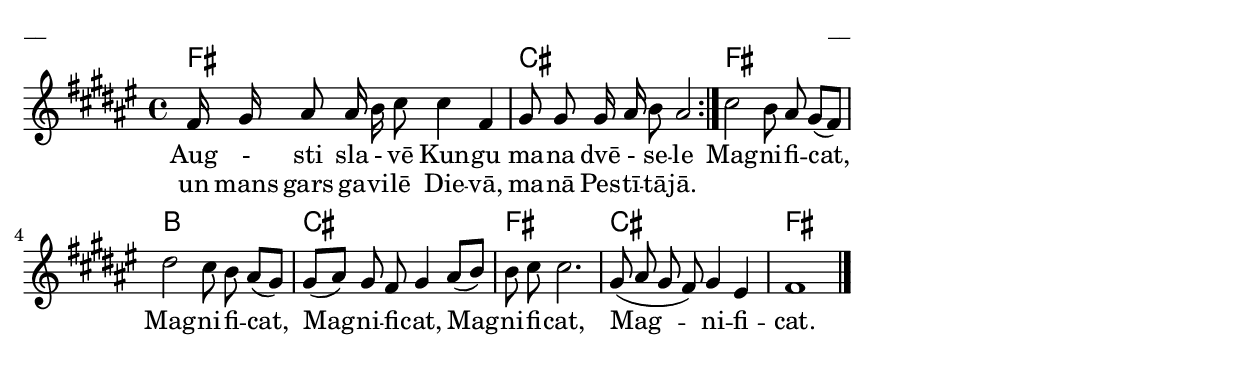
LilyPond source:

\version "2.13.18"


\paper {
line-width = 14\cm
left-margin = 0.4\cm
between-system-padding = 0.1\cm
between-system-space = 0.1\cm
}

\layout {
indent = #0
ragged-last = ##f
}

chordsA = \chordmode {
fis1 cis fis b cis fis cis fis
}

voiceA = \relative c'{
\clef "treble"
\key fis \major
\time 4/4

\repeat volta 2 { fis16 gis ais8 ais16 b cis8 cis4 fis, | gis8 gis gis16 ais b8 ais2 }
cis b8 ais gis [(fis]) | dis'2 cis8 b ais [(gis]) | gis [(ais]) gis fis gis4 ais8 [(b]) | b cis cis2. | gis8 (ais gis fis) gis4 eis | fis1 \bar "|."
}

lyricA = \lyricmode {
Aug - sti sla - vē Kun -- gu ma -- na dvē - se -- le Mag -- ni -- fi -- cat, Mag -- ni -- fi -- cat, Mag -- ni -- fi -- cat, Mag -- ni -- fi -- cat, Mag -- ni -- fi -- cat.
}
lyricB = \lyricmode {
un mans gars ga -- vi -- lē Die -- vā, ma -- nā Pes -- tī -- tā -- jā.
}

fullScore = <<
\new ChordNames { \chordsA }
\new Staff {
<<
\new Voice = "voiceA" { \oneVoice \autoBeamOff \voiceA }
\lyricsto "voiceA" \new Lyrics \lyricA
\lyricsto "voiceA" \new Lyrics \lyricB
>>
}
>>


\score {
\fullScore
\header { piece = "__" opus = "__" }
}
\markup { \with-color #(x11-color 'white) \sans \smaller "aaa" }
\score {
\unfoldRepeats
\fullScore
\midi {
\context { \Staff \remove "Staff_performer" }
\context { \Voice \consists "Staff_performer" }
}
}